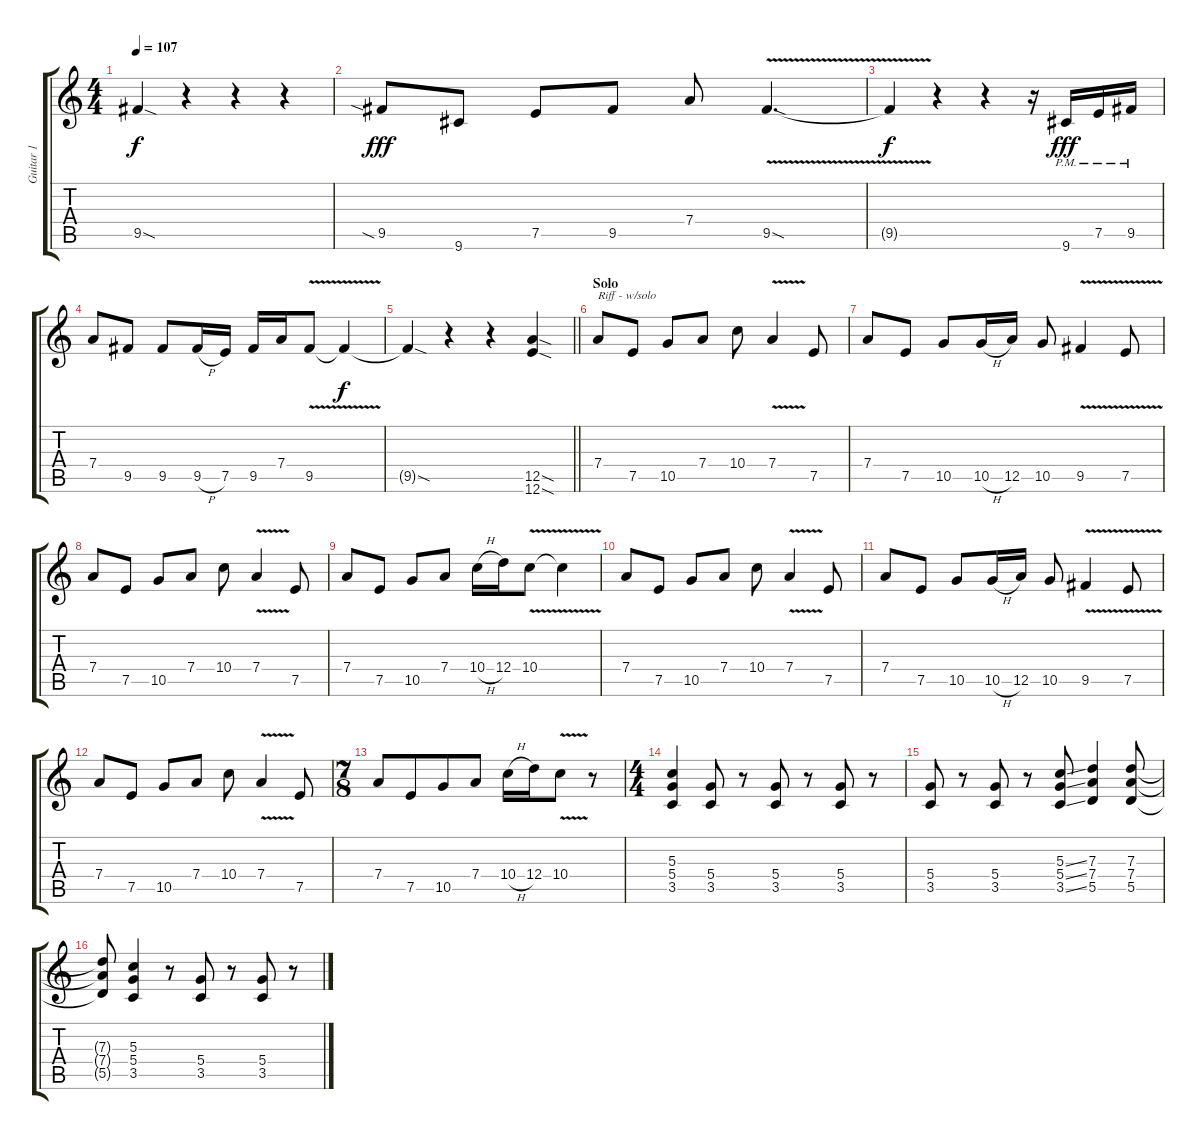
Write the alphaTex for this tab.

\track ("Guitar 1" "Guitar 1") {instrument overdrivenguitar}
\staff {score tabs}
\tuning (E4 B3 G3 D3 A2 E2) {hide}
\ts (4 4)
\tempo 107
\clef g2
\ks c
9.5{sod t}.4{dy f} r.4 r.4 r.4 |
9.5{sia}.8{dy fff} 9.6.8 7.5.8 9.5.8 7.4.8 9.5{v sod}.4{d} |
9.5{t}.4{dy f} r.4 r.4 r.16 9.6{pm}.16{dy fff} 7.5{pm}.16 9.5{pm}.16 |
7.4.8 9.5.8 9.5.8 9.5{h}.16 7.5.16 9.5.16 7.4.16 9.5{v}.8 9.5{t}.4{dy f} |
\barLineRight lightlight
9.5{sod t}.4 r.4 r.4 (12.5{sod} 12.6{sod}).4 |
\section ("" "Solo")
7.4.8{txt "Riff - w/solo" volume 10} 7.5.8 10.5.8 7.4.8 10.4.8 7.4{v}.4 7.5.8 |
7.4.8 7.5.8 10.5.8 10.5{h}.16 12.5.16 10.5.8 9.5{v}.4 7.5{v}.8 |
7.4.8 7.5.8 10.5.8 7.4.8 10.4.8 7.4{v}.4 7.5.8 |
7.4.8 7.5.8 10.5.8 7.4.8 10.4{h}.16 12.4.16 10.4{v}.8 10.4{t}.4 |
7.4.8 7.5.8 10.5.8 7.4.8 10.4.8 7.4{v}.4 7.5.8 |
7.4.8 7.5.8 10.5.8 10.5{h}.16 12.5.16 10.5.8 9.5{v}.4 7.5{v}.8 |
7.4.8 7.5.8 10.5.8 7.4.8 10.4.8 7.4{v}.4 7.5.8 |
\ts (7 8)
7.4.8 7.5.8 10.5.8 7.4.8 10.4{h}.16 12.4.16 10.4{v}.8 r.8 |
\ts (4 4)
(5.3 5.4 3.5).4 (5.4 3.5).8 r.8 (5.4 3.5).8 r.8 (5.4 3.5).8 r.8 |
(5.4 3.5).8 r.8 (5.4 3.5).8 r.8 (5.3{ss} 5.4{ss} 3.5{ss}).8 (7.3 7.4 5.5).4 (7.3 7.4 5.5).8 |
(7.3{t} 7.4{t} 5.5{t}).8 (5.3 5.4 3.5).4 r.8 (5.4 3.5).8 r.8 (5.4 3.5).8 r.8
